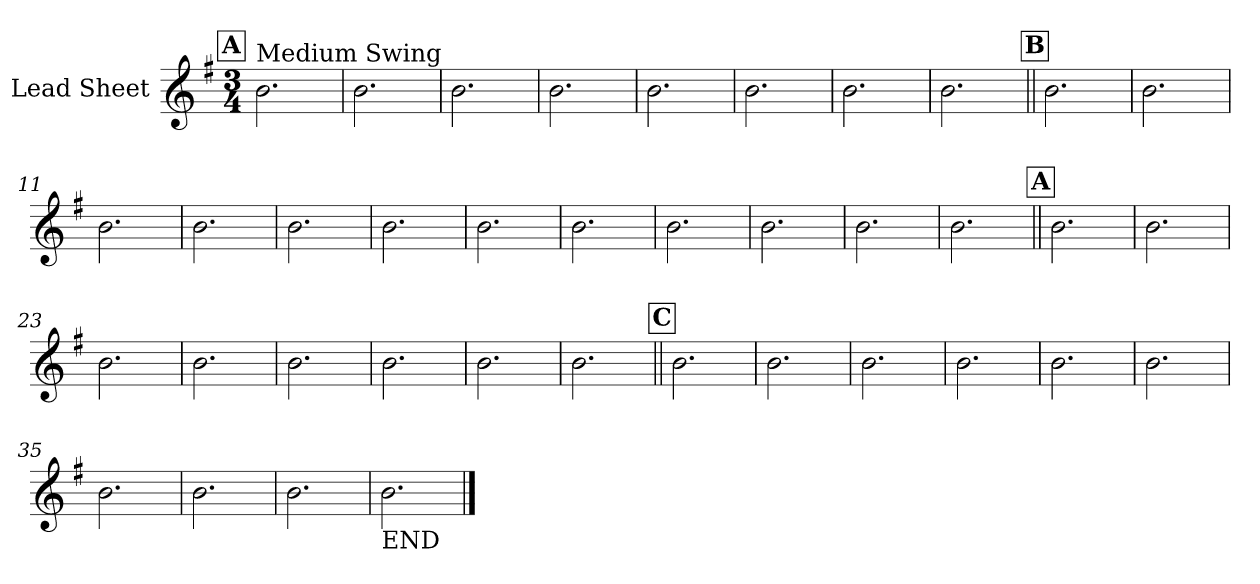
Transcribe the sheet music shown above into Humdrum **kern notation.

**kern
*part1
*staff1
*I"Lead Sheet
*clefG2
*k[f#]
*G:
*M3/4
!!LO:REH:place=s1:a:fs=14:t=A
=1
!LO:TX:a:t=Medium Swing
2.b\
=2
2.b\
=3
2.b\
=4
2.b\
!!LO:LB:g=z
=5
2.b\
=6
2.b\
=7
2.b\
=8
2.b\
!!LO:LB:g=z
!!LO:REH:place=s1:a:fs=14:t=B
=9||
2.b\
=10
2.b\
=11
2.b\
=12
2.b\
!!LO:LB:g=z
=13
2.b\
=14
2.b\
=15
2.b\
=16
2.b\
!!LO:LB:g=z
=17
2.b\
=18
2.b\
=19
2.b\
=20
2.b\
!!LO:LB:g=z
!!LO:REH:place=s1:a:fs=14:t=A
=21||
2.b\
=22
2.b\
=23
2.b\
=24
2.b\
!!LO:LB:g=z
=25
2.b\
=26
2.b\
=27
2.b\
=28
2.b\
!!LO:LB:g=z
!!LO:REH:place=s1:a:fs=14:t=C
=29||
2.b\
=30
2.b\
=31
2.b\
=32
2.b\
!!LO:LB:g=z
=33
2.b\
=34
2.b\
=35
2.b\
=36
2.b\
!!LO:LB:g=z
=37
2.b\
=38
!LO:TX:b:t=END
2.b\
==
*-
